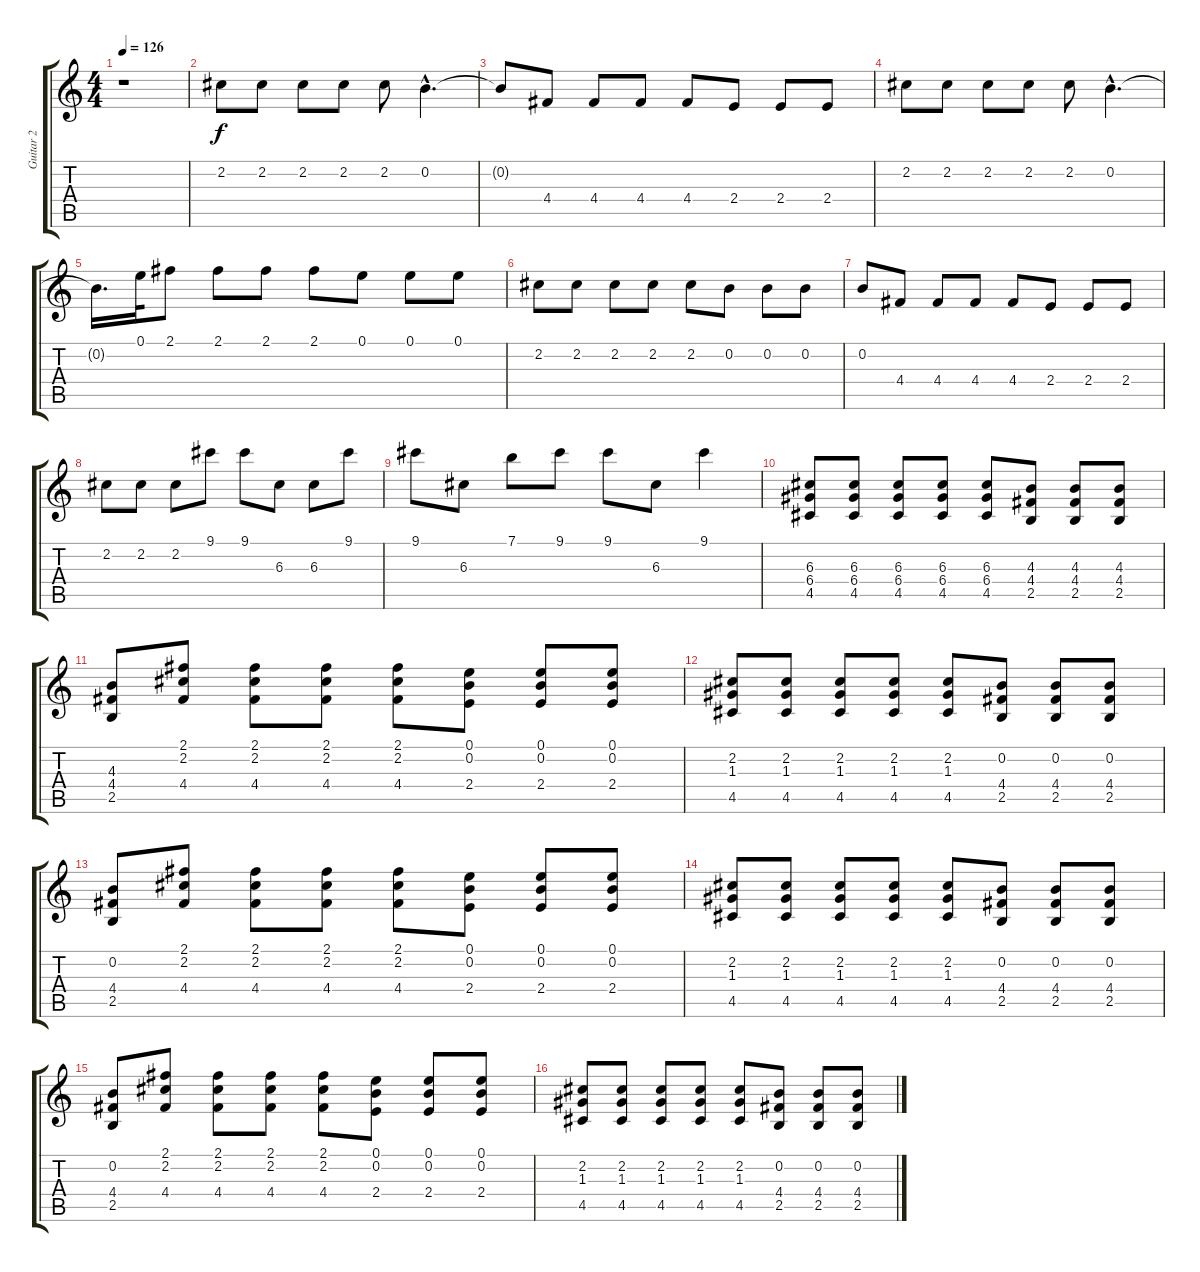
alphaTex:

\track ("Guitar 2" "Guitar 2") {instrument electricguitarclean}
\staff {score tabs}
\tuning (E4 B3 G3 D3 A2 E2) {hide}
\ts (4 4)
\tempo 126
\clef g2
\ks c
r.1{dy fff} |
2.2.8{dy f instrument distortionguitar} 2.2.8 2.2.8 2.2.8 2.2.8 0.2{hac}.4{d} |
0.2{t}.8 4.4.8 4.4.8 4.4.8 4.4.8 2.4.8 2.4.8 2.4.8 |
2.2.8 2.2.8 2.2.8 2.2.8 2.2.8 0.2{hac}.4{d} |
0.2{t}.16{d} 0.1.32 2.1.8 2.1.8 2.1.8 2.1.8 0.1.8 0.1.8 0.1.8 |
2.2.8 2.2.8 2.2.8 2.2.8 2.2.8 0.2.8 0.2.8 0.2.8 |
0.2.8 4.4.8 4.4.8 4.4.8 4.4.8 2.4.8 2.4.8 2.4.8 |
2.2.8 2.2.8 2.2.8 9.1.8 9.1.8 6.3.8 6.3.8 9.1.8 |
9.1.8 6.3.8 7.1.8 9.1.8 9.1.8 6.3.8 9.1.4 |
(6.3 6.4 4.5).8 (6.3 6.4 4.5).8 (6.3 6.4 4.5).8 (6.3 6.4 4.5).8 (6.3 6.4 4.5).8 (4.3 4.4 2.5).8 (4.3 4.4 2.5).8 (4.3 4.4 2.5).8 |
(4.3 4.4 2.5).8 (2.1 2.2 4.4).8 (2.1 2.2 4.4).8 (2.1 2.2 4.4).8 (2.1 2.2 4.4).8 (0.1 0.2 2.4).8 (0.1 0.2 2.4).8 (0.1 0.2 2.4).8 |
(2.2 1.3 4.5).8 (2.2 1.3 4.5).8 (2.2 1.3 4.5).8 (2.2 1.3 4.5).8 (2.2 1.3 4.5).8 (0.2 4.4 2.5).8 (0.2 4.4 2.5).8 (0.2 4.4 2.5).8 |
(0.2 4.4 2.5).8 (2.1 2.2 4.4).8 (2.1 2.2 4.4).8 (2.1 2.2 4.4).8 (2.1 2.2 4.4).8 (0.1 0.2 2.4).8 (0.1 0.2 2.4).8 (0.1 0.2 2.4).8 |
(2.2 1.3 4.5).8 (2.2 1.3 4.5).8 (2.2 1.3 4.5).8 (2.2 1.3 4.5).8 (2.2 1.3 4.5).8 (0.2 4.4 2.5).8 (0.2 4.4 2.5).8 (0.2 4.4 2.5).8 |
(0.2 4.4 2.5).8 (2.1 2.2 4.4).8 (2.1 2.2 4.4).8 (2.1 2.2 4.4).8 (2.1 2.2 4.4).8 (0.1 0.2 2.4).8 (0.1 0.2 2.4).8 (0.1 0.2 2.4).8 |
(2.2 1.3 4.5).8 (2.2 1.3 4.5).8 (2.2 1.3 4.5).8 (2.2 1.3 4.5).8 (2.2 1.3 4.5).8 (0.2 4.4 2.5).8 (0.2 4.4 2.5).8 (0.2 4.4 2.5).8
